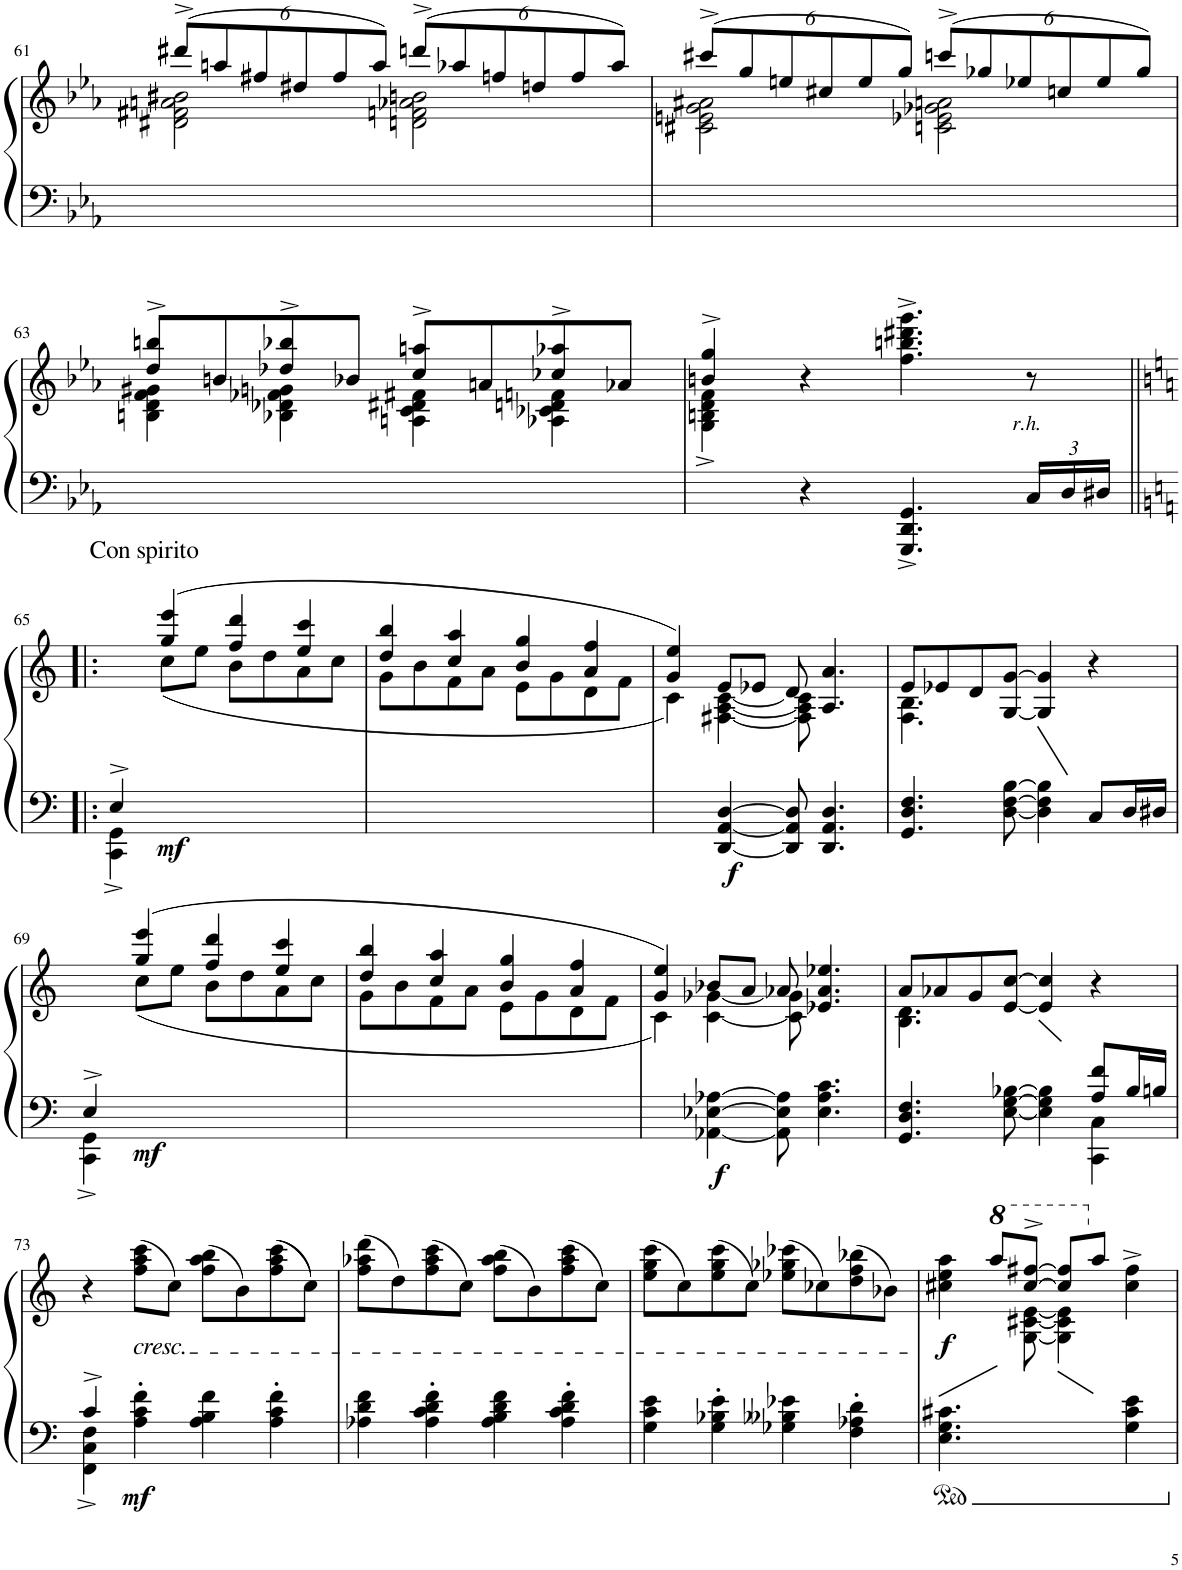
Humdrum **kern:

**kern	**kern	**dynam
*part1	*part1	*part1
*staff2	*staff1	*staff1/2
*I"Piano	*	*
*I'Pno.	*	*
!!LO:PB:g=z
*clefF4	*clefG2	*
*k[b-e-a-]	*k[b-e-a-]	*
*c:	*c:	*
*M4/4	*M4/4	*
*met(c)	*met(c)	*
*	*Xbrackettup	*
=61	=61	=61
*	*^	*
1ryy	(12ddd#X^/L	2d#X\ 2f#X\ 2an\ 2b#X\	.
.	12aan/	.	.
.	12ff#X/	.	.
.	12dd#X/	.	.
.	12ff#/	.	.
.	12aa/J)	.	.
.	(12dddn^/L	2dn\ 2fn\ 2a-X\ 2bn\	.
.	12aa-X/	.	.
.	12ffn/	.	.
.	12ddn/	.	.
.	12ff/	.	.
.	12aa-/J)	.	.
=62	=62	=62	=62
1ryy	(12ccc#X^/L	2c#X\ 2en\ 2g\ 2a#X\	.
.	12gg/	.	.
.	12een/	.	.
.	12cc#X/	.	.
.	12ee/	.	.
.	12gg/J)	.	.
.	(12cccn^/L	2cn\ 2e-X\ 2g-X\ 2an\	.
.	12gg-X/	.	.
.	12ee-X/	.	.
.	12ccn/	.	.
.	12ee-/	.	.
.	12gg-/J)	.	.
!!LO:LB:g=z	!!
=63	=63	=63	=63
1ryy	8dd/^ 8bbn/^L	4Bn\ 4d\ 4f\ 4g#X\	.
.	8bn/	.	.
.	8dd-X/^ 8bb-X/^	4B-X\ 4d-X\ 4f-X\ 4gn\	.
.	8b-X/J	.	.
.	8cc/^ 8aan/^L	4An\ 4c\ 4d#X\ 4f#X\	.
.	8an/	.	.
.	8cc-X/^ 8aa-X/^	4A-X\ 4c-X\ 4dn\ 4fn\	.
.	8a-X/J	.	.
=64	=64	=64	=64
4ryy	4bn/^> 4gg/^>	4G\^< 4Bn\^< 4d\^< 4f\^<	.
4r	4r	2.ryy	.
4.GGG/^ 4.DD/^ 4.GG/^	4.ff\^ 4.bbn\^ 4.ddd#X\^ 4.ggg\^	.	.
*Xbrackettup	*	*	*
!LO:TX:a:i:t=r.h.	!	!	!
24C/LL	8r	.	.
24D/	.	.	.
24D#X/JJ	.	.	.
!!LO:LB:g=z	!!
=65!|:	=65!|:	=65!|:	=65!|:
*k[]	*k[]	*	*
*C:	*C:	*	*
*^	*	*	*
!	!	!LO:TX:a:t=Con spirito	!	!
4E^/	4CC\^ 4GG\^	4ryy	4ryy	.
!	!	!	!	!LO:DY:b=2
4ryy	2.ryy	(4gg/ 4eee/	(8cc\L	mf
.	.	.	8ee\J	.
2ryy	.	4ff/ 4ddd/	8b\L	.
.	.	.	8dd\	.
.	.	4ee/ 4ccc/	8a\	.
.	.	.	8cc\J	.
*v	*v	*	*	*
=66	=66	=66	=66
1ryy	4dd/ 4bb/	8g\L	.
.	.	8b\	.
.	4cc/ 4aa/	8f\	.
.	.	8a\J	.
.	4b/ 4gg/	8e\L	.
.	.	8g\	.
.	4a/ 4ff/	8d\	.
.	.	8f\J	.
=67	=67	=67	=67
4ryy	4g/ 4ee/)	4c\)	.
!	!	!	!LO:DY:b=2
[4DD/ [4AA/ [4D/	8e/L	[4F#X\ [4A\ [4c\	f
.	8e-X/J	.	.
8DD/] 8AA/] 8D/]	8d/	8F#\] 8A\] 8c\]	.
4.DD/ 4.AA/ 4.D/	4.A/ 4.a/	4.ryy	.
=68	=68	=68	=68
4.GG/ 4.D/ 4.F/	8e/L	4.F\ 4.B\	.
.	8e-X/	.	.
.	8d/	.	.
[8D\ [8F\ [8B\	[8G/ [8g/J	2ryy	.
4D\] 4F\] 4B\]	4G/] 4g/]	.	.
8C/L	4r	.	.
16D/L	.	8ryy	.
16D#X/JJ	.	.	.
!!LO:LB:g=z	!!
=69	=69	=69	=69
*^	*	*	*
4E^/	4CC\^ 4GG\^	4ryy	4ryy	.
!	!	!	!	!LO:DY:b=2
4ryy	2.ryy	(4gg/ 4eee/	(8cc\L	mf
.	.	.	8ee\J	.
2ryy	.	4ff/ 4ddd/	8b\L	.
.	.	.	8dd\	.
.	.	4ee/ 4ccc/	8a\	.
.	.	.	8cc\J	.
*v	*v	*	*	*
=70	=70	=70	=70
1ryy	4dd/ 4bb/	8g\L	.
.	.	8b\	.
.	4cc/ 4aa/	8f\	.
.	.	8a\J	.
.	4b/ 4gg/	8e\L	.
.	.	8g\	.
.	4a/ 4ff/	8d\	.
.	.	8f\J	.
=71	=71	=71	=71
4ryy	4g/ 4ee/)	4c\)	.
!	!	!	!LO:DY:b=2
[4AA-X\ [4E-X\ [4A-X\	8b-X/L	[4c\ [4g-X\	f
.	8a/J	.	.
8AA-\] 8E-\] 8A-\]	8a-X/	8c\] 8g-\]	.
4.E-\ 4.A-\ 4.c\	4.e-X/ 4.a-/ 4.ee-X/	4.ryy	.
=72	=72	=72	=72
*^	*	*	*
4.GG/ 4.D/ 4.F/	2.ryy	8a/L	4.B\ 4.d\	.
.	.	8a-X/	.	.
.	.	8g/	.	.
[8E\ [8G\ [8B-X\	.	[8e/ [8cc/J	2ryy	.
4E\] 4G\] 4B-\]	.	4e/] 4cc/]	.	.
8A/ 8f/L	4CC\ 4C\	4r	.	.
16B-/L	.	.	8ryy	.
16Bn/JJ	.	.	.	.
*	*	*v	*v	*
!!LO:LB:g=z
=73	=73	=73	=73
4c^/	4FF\^ 4C\^ 4F\^	4r	.
!	!	!LO:TX:b:i:t=cresc.	!
!	!	!	!LO:DY:b=2
4A\' 4c\' 4f\'	2.ryy	(8ff\ 8aa\ 8ccc\L	mf
.	.	8cc\J)	.
4A\ 4B\ 4f\	.	(8ff\ 8aa\ 8bb\L	.
.	.	8b\)	.
4A\' 4c\' 4f\'	.	((8ff\ 8aa\ 8ccc\	.
.	.	8cc\J))	.
*v	*v	*	*
=74	=74	=74
4A-X\ 4d\ 4f\	(8ff\ 8aa-X\ 8ddd\L	.
.	8dd\)	.
4A-\' 4c\' 4d\' 4f\'	(8ff\ 8aa-\ 8ccc\	.
.	8cc\J)	.
4A-\ 4B\ 4d\ 4f\	(8ff\ 8aa-\ 8bb\L	.
.	8b\)	.
4A-\' 4c\' 4d\' 4f\'	(8ff\ 8aa-\ 8ccc\	.
.	8cc\J)	.
=75	=75	=75
4G\ 4c\ 4e\	(8ee\ 8gg\ 8ccc\L	.
.	8cc\)	.
4G\' 4B-X\' 4e\'	(8ee\ 8gg\ 8ccc\	.
.	8cc\J)	.
4G-X\ 4B--X\ 4e-X\	(8ee-X\ 8gg-X\ 8ccc-X\L	.
.	8cc-X\)	.
4F\' 4A-X\' 4d\'	(8dd\ 8ff\ 8bb-X\	.
.	8b-X\J)	.
=76	=76	=76
*	*^	*
!	!	!	!LO:DY:b
4.E\ 4.G\ 4.c#X\	4cc#X\ 4ee\ 4aa\	4.ryy	f
*	*8va	*	*
.	8aaa/L	.	.
8ryy	[8ccc#/^ [8fff#X/^J	[8g\ [8cc#X\ [8ee\	.
4ryy	8ccc#/] 8fff#/]L	4g\] 4cc#\] 4ee\]	.
*	*X8va	*	*
.	8aa/J	.	.
4G\ 4c#\ 4e\	4cc#\^ 4ff#\^	4ryy	.
*	*v	*v	*
=	=	=
*-	*-	*-
